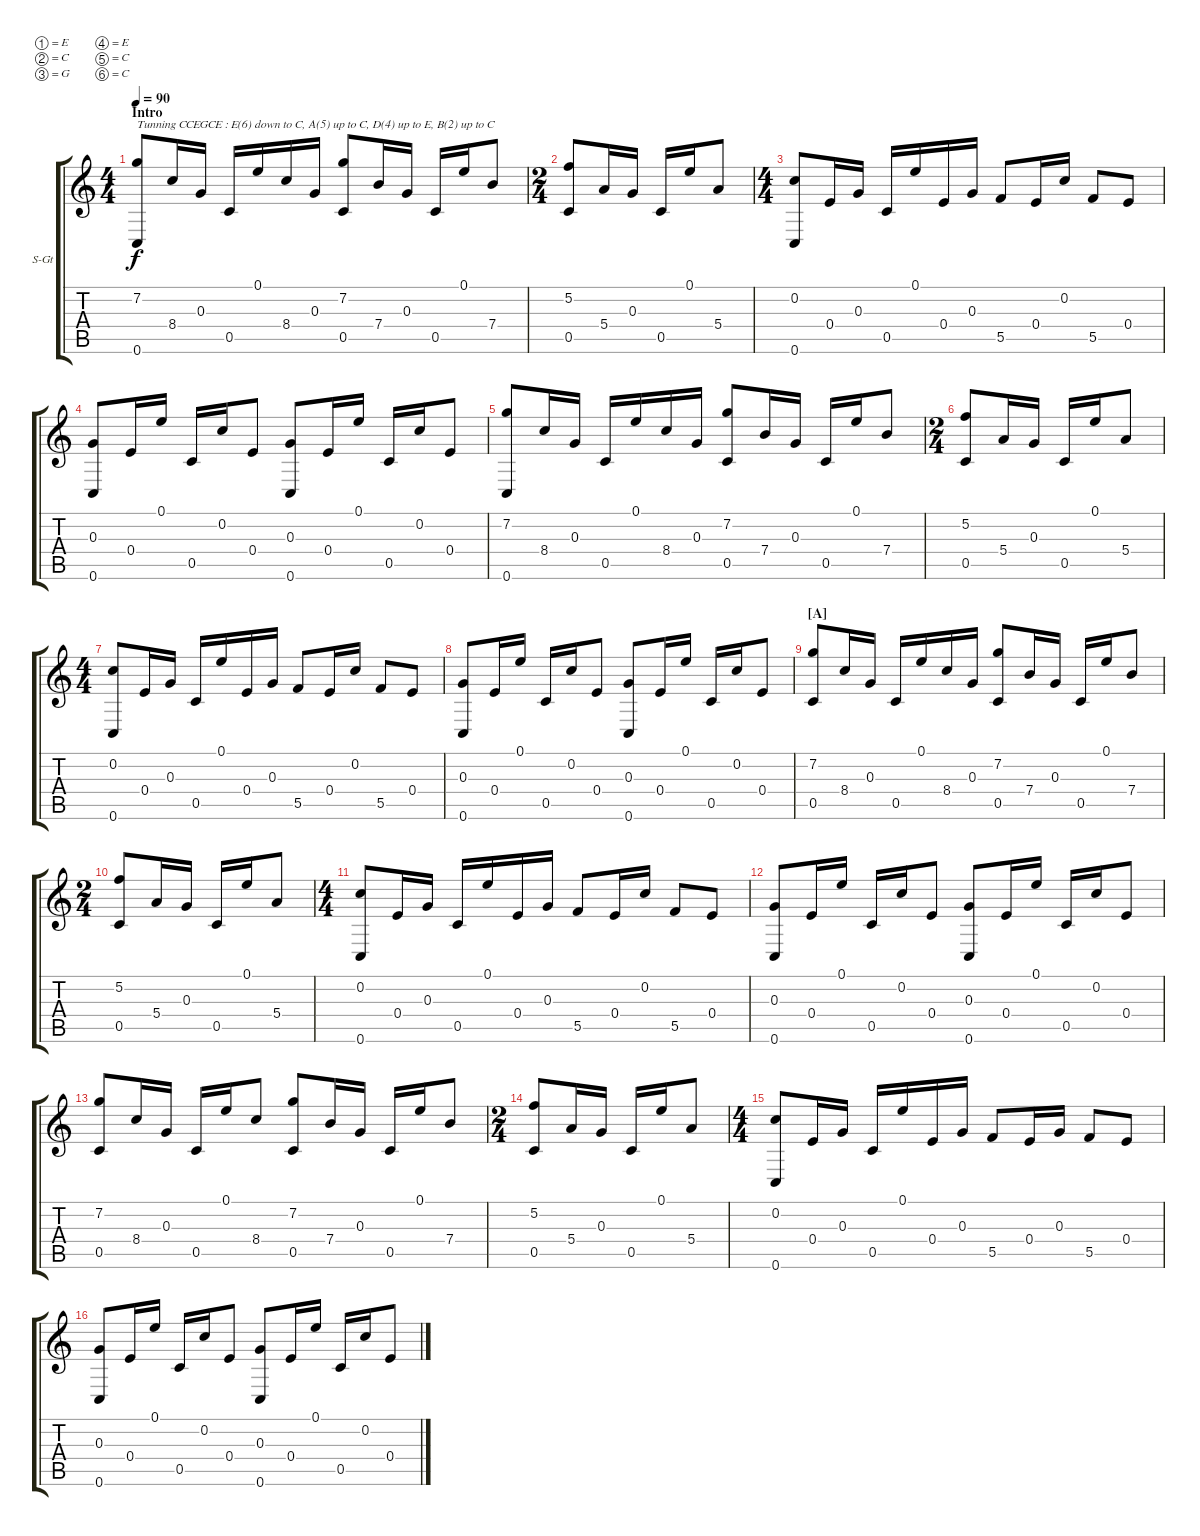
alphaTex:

\defaultSystemsLayout 4
\bracketExtendMode groupsimilarinstruments
\firstSystemTrackNameOrientation horizontal
\otherSystemsTrackNameOrientation horizontal
\track ("Steel Guitar" "S-Gt") {instrument acousticguitarsteel}
\staff {score tabs}
\tuning (E4 C4 G3 E3 C3 C2)
\ts (4 4)
\section ("" "Intro")
\tempo 90
\clef g2
\scale
1.20807
\ks c
(0.6 7.2).8{txt "Tunning CCEGCE : E(6) down to C, A(5) up to C, D(4) up to E, B(2) up to C " dy f instrument acousticguitarsteel} 8.4.16 0.3.16 0.5.16 0.1.16 8.4.16 0.3.16 (7.2 0.5).8 7.4.16 0.3.16 0.5.16 0.1.16 7.4.8 |
\ts (2 4)
\scale
0.930643 (5.2 0.5).8 5.4.16 0.3.16 0.5.16 0.1.16 5.4.8 |
\ts (4 4)
\scale
0.930643 (0.6 0.2).8 0.4.16 0.3.16 0.5.16 0.1.16 0.4.16 0.3.16 5.5.8 0.4.16 0.2.16 5.5.8 0.4.8 |
\scale
0.930643 (0.6 0.3).8 0.4.16 0.1.16 0.5.16 0.2.16 0.4.8 (0.6 0.3).8 0.4.16 0.1.16 0.5.16 0.2.16 0.4.8 |
\scale
1.11728 (7.2 0.6).8 8.4.16 0.3.16 0.5.16 0.1.16 8.4.16 0.3.16 (7.2 0.5).8 7.4.16 0.3.16 0.5.16 0.1.16 7.4.8 |
\ts (2 4)
\scale
0.960908 (5.2 0.5).8 5.4.16 0.3.16 0.5.16 0.1.16 5.4.8 |
\ts (4 4)
\scale
0.960908 (0.6 0.2).8 0.4.16 0.3.16 0.5.16 0.1.16 0.4.16 0.3.16 5.5.8 0.4.16 0.2.16 5.5.8 0.4.8 |
\scale
0.960908 (0.6 0.3).8 0.4.16 0.1.16 0.5.16 0.2.16 0.4.8 (0.6 0.3).8 0.4.16 0.1.16 0.5.16 0.2.16 0.4.8 |
\section ("A" "")
\scale
1.20807 (7.2 0.5).8 8.4.16 0.3.16 0.5.16 0.1.16 8.4.16 0.3.16 (7.2 0.5).8 7.4.16 0.3.16 0.5.16 0.1.16 7.4.8 |
\ts (2 4)
\scale
0.930643 (5.2 0.5).8 5.4.16 0.3.16 0.5.16 0.1.16 5.4.8 |
\ts (4 4)
\scale
0.930643 (0.6 0.2).8 0.4.16 0.3.16 0.5.16 0.1.16 0.4.16 0.3.16 5.5.8 0.4.16 0.2.16 5.5.8 0.4.8 |
\scale
0.930643 (0.6 0.3).8 0.4.16 0.1.16 0.5.16 0.2.16 0.4.8 (0.6 0.3).8 0.4.16 0.1.16 0.5.16 0.2.16 0.4.8 |
\scale
1.11728 (7.2 0.5).8 8.4.16 0.3.16 0.5.16 0.1.16 8.4.8 (7.2 0.5).8 7.4.16 0.3.16 0.5.16 0.1.16 7.4.8 |
\ts (2 4)
\scale
0.960908 (5.2 0.5).8 5.4.16 0.3.16 0.5.16 0.1.16 5.4.8 |
\ts (4 4)
\scale
0.960908 (0.6 0.2).8 0.4.16 0.3.16 0.5.16 0.1.16 0.4.16 0.3.16 5.5.8 0.4.16 0.3.16 5.5.8 0.4.8 |
\scale
0.960908 (0.6 0.3).8 0.4.16 0.1.16 0.5.16 0.2.16 0.4.8 (0.6 0.3).8 0.4.16 0.1.16 0.5.16 0.2.16 0.4.8
